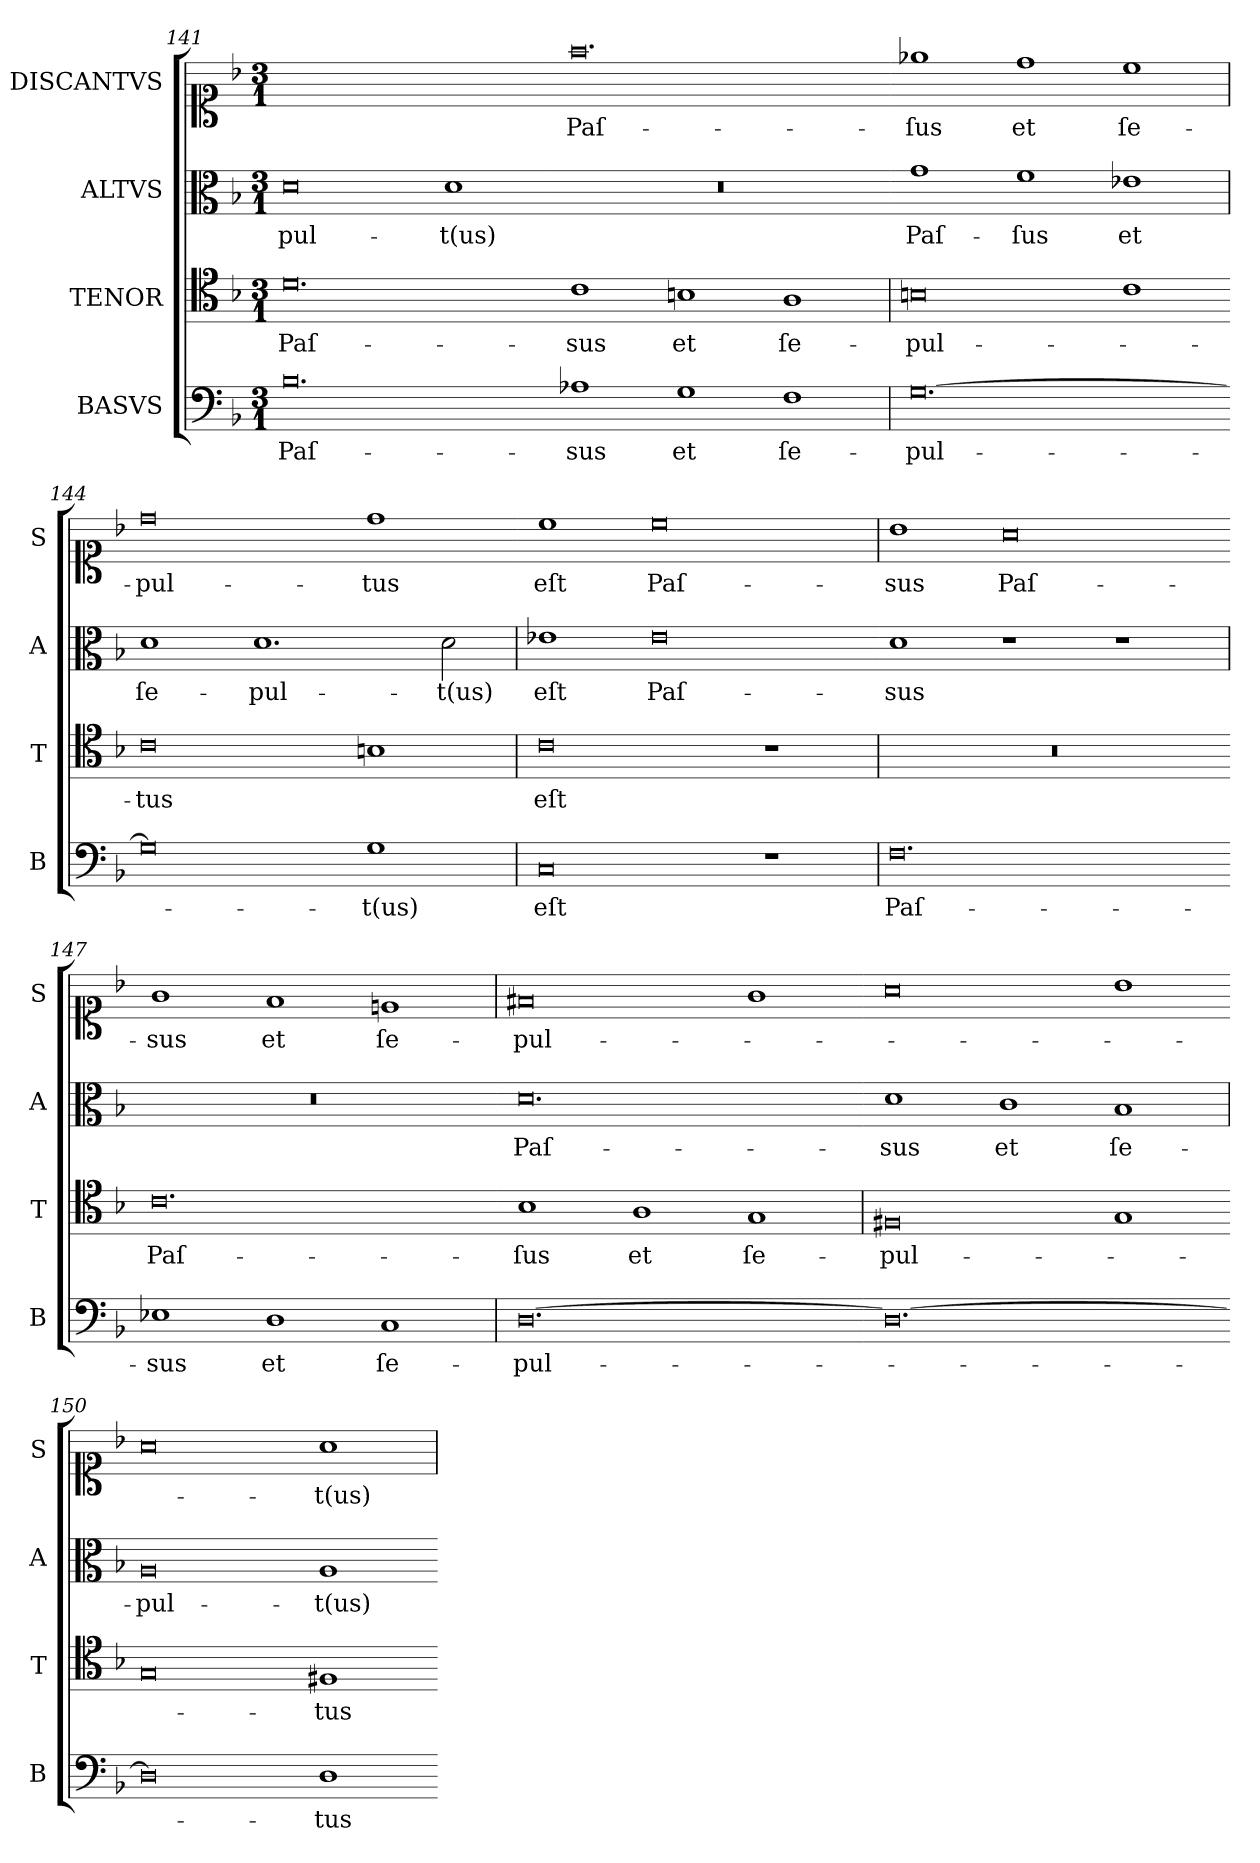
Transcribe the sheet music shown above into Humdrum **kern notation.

**kern	**text	**kern	**text	**kern	**text	**kern	**text
*part4	*part4	*part3	*part3	*part2	*part2	*part1	*part1
*staff4	*staff4	*staff3	*staff3	*staff2	*staff2	*staff1	*staff1
*I"BASVS	*	*I"TENOR	*	*I"ALTVS	*	*I"DISCANTVS	*
*I'B	*	*I'T	*	*I'A	*	*I'S	*
*clefF4	*	*clefC4	*	*clefC3	*	*clefC1	*
*k[b-]	*	*k[b-]	*	*k[b-]	*	*k[b-]	*
*G:dor	*	*G:dor	*	*G:dor	*	*G:dor	*
*M3/1	*	*M3/1	*	*M3/1	*	*M3/1	*
=141	=141	=141	=141	=141	=141	=141	=141
0.B-	Paſ-	0.d	Paſ-	0d	-pul-	0.ryy	.
.	.	.	.	1d	-t(us)	.	.
=142-	=142	=142-	=142	=142-	=142	=142	=142
1A-X	-sus	1c	-sus	0.r	.	0.ff	Paſ-
1G	et	1Bn	et	.	.	.	.
1F	ſe-	1A	ſe-	.	.	.	.
=143	=143-	=143	=143-	=143-	=143-	=143-	=143-
!	!	!	!	!	!LO:LY:i	!	!
[0.G	-pul-	0Bn	-pul-	1g	Paſ-	1ee-X	-ſus
!	!	!	!	!	!LO:LY:i	!	!
.	.	.	.	1f	-ſus	1dd	et
!	!	!	!	!	!LO:LY:i	!	!
.	.	1c	.	1e-X	et	1cc	ſe-
=144-	=144	=144-	=144	=144	=144	=144	=144
!	!	!	!	!	!LO:LY:i	!	!
0G]	.	0c	-tus	1d	ſe-	0dd	-pul-
!	!	!	!	!	!LO:LY:i	!	!
.	.	.	.	1.d	-pul-	.	.
1G	-t(us)	1Bn	.	.	.	1dd	-tus
!	!	!	!	!	!LO:LY:i	!	!
.	.	.	.	2d\	-t(us)	.	.
=145	=145-	=145	=145-	=145	=145-	=145-	=145-
0C	eſt	0c	eſt	1e-X	eſt	1cc	eſt
.	.	.	.	0e-	Paſ-	0cc	Paſ-
1r	.	1r	.	.	.	.	.
=146	=146	=146	=146	=146-	=146	=146	=146
!	!LO:LY:i	!	!	!	!	!	!
0.F	Paſ-	0.r	.	1d	-sus	1b-	-sus
!	!	!	!	!	!	!	!LO:LY:i
.	.	.	.	1r	.	0a	Paſ-
.	.	.	.	1r	.	.	.
=147-	=147-	=147-	=147-	=147	=147-	=147-	=147-
!	!LO:LY:i	!	!	!	!	!	!LO:LY:i
1E-X	-sus	0.c	Paſ-	0.r	.	1g	-sus
!	!LO:LY:i	!	!	!	!	!	!
1D	et	.	.	.	.	1f	et
!	!LO:LY:i	!	!	!	!	!	!
1C	ſe-	.	.	.	.	1en	ſe-
=148	=148	=148-	=148	=148-	=148	=148	=148
!	!LO:LY:i	!	!	!	!	!	!
[<0.D	-pul-	1B-	-ſus	0.d	Paſ-	0f#X	-pul-
.	.	1A	et	.	.	.	.
.	.	1G	ſe-	.	.	1g	.
=149-	=149-	=149	=149-	=149-	=149-	=149-	=149-
0.D_	.	0F#X	-pul-	1d	-sus	0a	.
.	.	.	.	1c	et	.	.
.	.	1G	.	1B-	ſe-	1b-	.
=150-	=150-	=150-	=150-	=150	=150-	=150-	=150-
0D]	.	0G	.	0A	-pul-	0a	.
!	!LO:LY:i	!	!	!	!	!	!
1D	-tus	1F#X	-tus	1A	-t(us)	1a	-t(us)
=-	=	=-	=	=-	=	=	=
*-	*-	*-	*-	*-	*-	*-	*-
